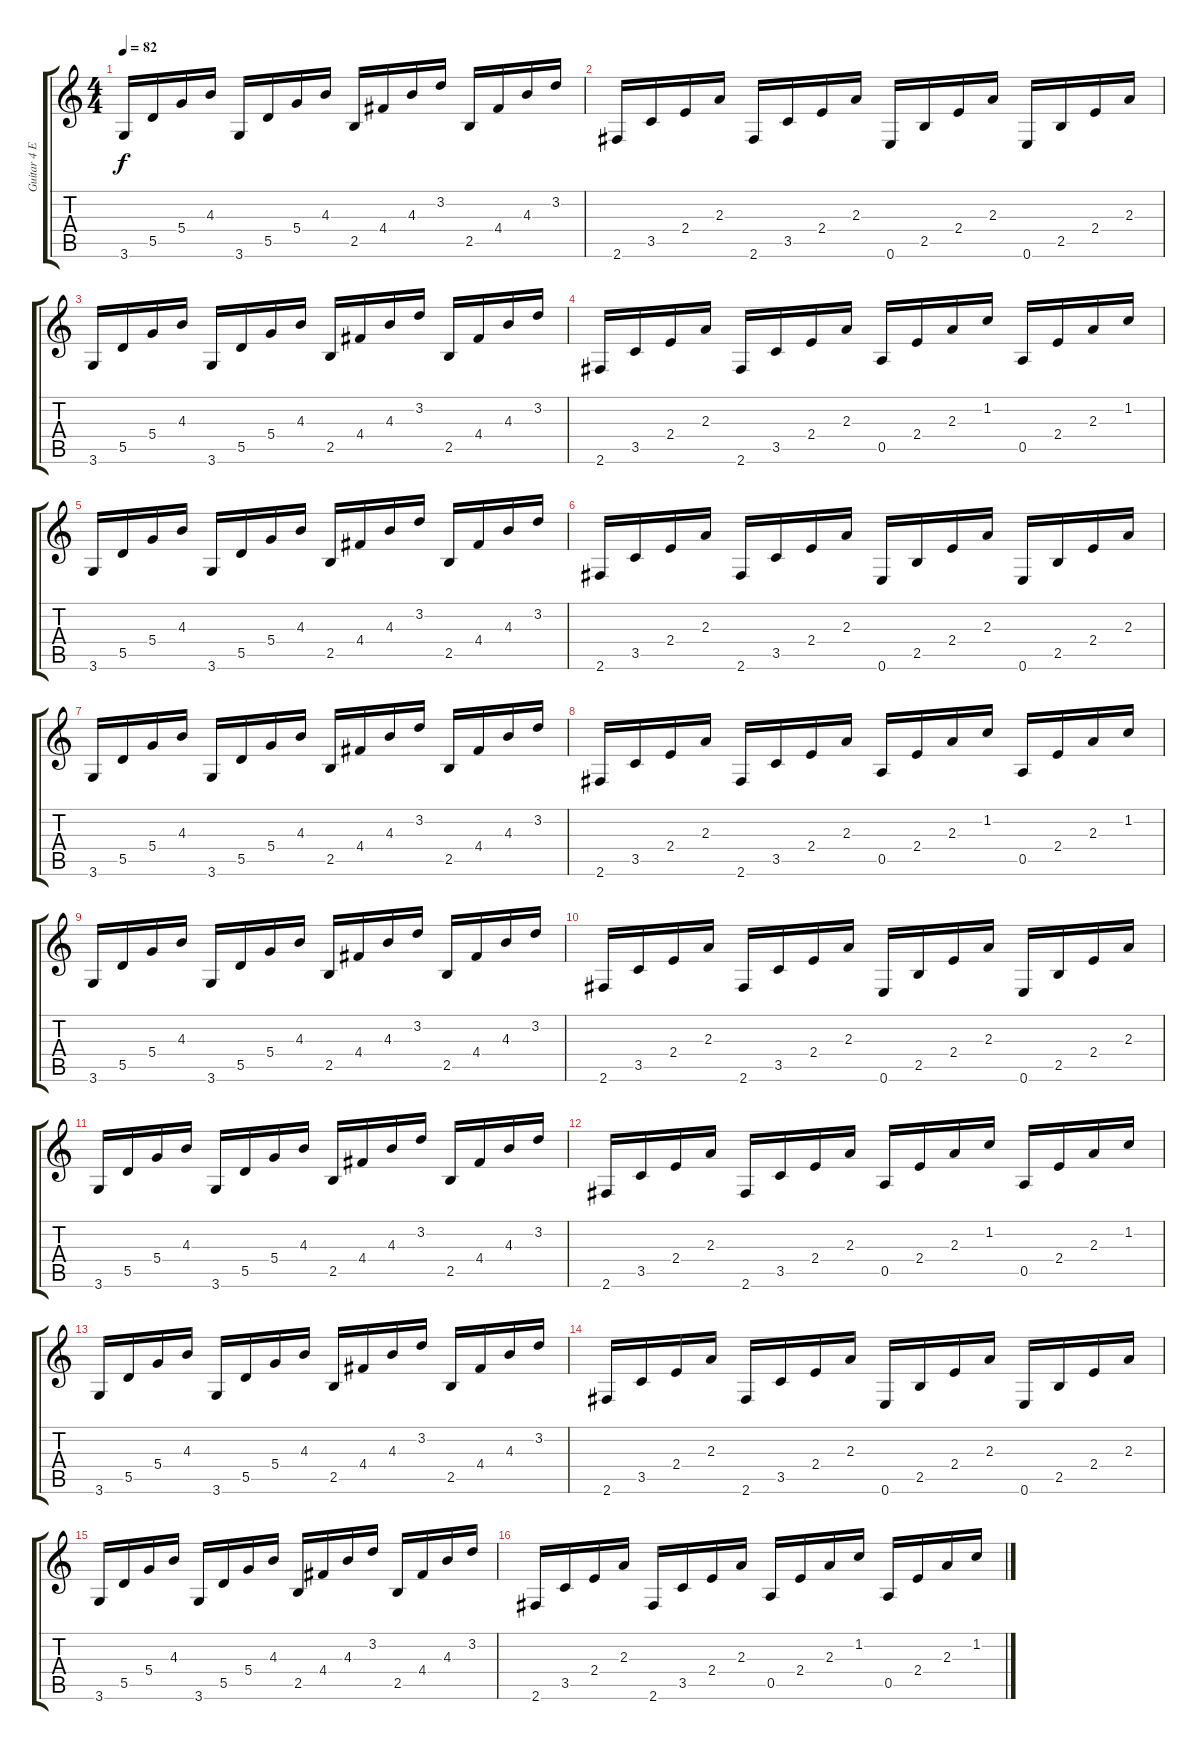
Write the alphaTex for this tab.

\track ("Guitar 4 Electric" "Guitar 4 E") {instrument distortionguitar}
\staff {score tabs}
\tuning (E4 B3 G3 D3 A2 E2) {hide}
\ts (4 4)
\tempo 82
\clef g2
\ks c
3.6.16{dy f volume 12} 5.5.16 5.4.16 4.3.16 3.6.16 5.5.16 5.4.16 4.3.16 2.5.16 4.4.16 4.3.16 3.2.16 2.5.16 4.4.16 4.3.16 3.2.16 |
2.6.16 3.5.16 2.4.16 2.3.16 2.6.16 3.5.16 2.4.16 2.3.16 0.6.16 2.5.16 2.4.16 2.3.16 0.6.16 2.5.16 2.4.16 2.3.16 |
3.6.16 5.5.16 5.4.16 4.3.16 3.6.16 5.5.16 5.4.16 4.3.16 2.5.16 4.4.16 4.3.16 3.2.16 2.5.16 4.4.16 4.3.16 3.2.16 |
2.6.16 3.5.16 2.4.16 2.3.16 2.6.16 3.5.16 2.4.16 2.3.16 0.5.16 2.4.16 2.3.16 1.2.16 0.5.16 2.4.16 2.3.16 1.2.16 |
3.6.16 5.5.16 5.4.16 4.3.16 3.6.16 5.5.16 5.4.16 4.3.16 2.5.16 4.4.16 4.3.16 3.2.16 2.5.16 4.4.16 4.3.16 3.2.16 |
2.6.16 3.5.16 2.4.16 2.3.16 2.6.16 3.5.16 2.4.16 2.3.16 0.6.16 2.5.16 2.4.16 2.3.16 0.6.16 2.5.16 2.4.16 2.3.16 |
3.6.16 5.5.16 5.4.16 4.3.16 3.6.16 5.5.16 5.4.16 4.3.16 2.5.16 4.4.16 4.3.16 3.2.16 2.5.16 4.4.16 4.3.16 3.2.16 |
2.6.16 3.5.16 2.4.16 2.3.16 2.6.16 3.5.16 2.4.16 2.3.16 0.5.16 2.4.16 2.3.16 1.2.16 0.5.16 2.4.16 2.3.16 1.2.16 |
3.6.16{volume 0} 5.5.16 5.4.16 4.3.16 3.6.16 5.5.16 5.4.16 4.3.16 2.5.16 4.4.16 4.3.16 3.2.16 2.5.16 4.4.16 4.3.16 3.2.16 |
2.6.16 3.5.16 2.4.16 2.3.16 2.6.16 3.5.16 2.4.16 2.3.16 0.6.16 2.5.16 2.4.16 2.3.16 0.6.16 2.5.16 2.4.16 2.3.16 |
3.6.16 5.5.16 5.4.16 4.3.16 3.6.16 5.5.16 5.4.16 4.3.16 2.5.16 4.4.16 4.3.16 3.2.16 2.5.16 4.4.16 4.3.16 3.2.16 |
2.6.16 3.5.16 2.4.16 2.3.16 2.6.16 3.5.16 2.4.16 2.3.16 0.5.16 2.4.16 2.3.16 1.2.16 0.5.16 2.4.16 2.3.16 1.2.16 |
3.6.16{volume 0} 5.5.16 5.4.16 4.3.16 3.6.16 5.5.16 5.4.16 4.3.16 2.5.16 4.4.16 4.3.16 3.2.16 2.5.16 4.4.16 4.3.16 3.2.16 |
2.6.16 3.5.16 2.4.16 2.3.16 2.6.16 3.5.16 2.4.16 2.3.16 0.6.16 2.5.16 2.4.16 2.3.16 0.6.16 2.5.16 2.4.16 2.3.16 |
3.6.16 5.5.16 5.4.16 4.3.16 3.6.16 5.5.16 5.4.16 4.3.16 2.5.16 4.4.16 4.3.16 3.2.16 2.5.16 4.4.16 4.3.16 3.2.16 |
2.6.16 3.5.16 2.4.16 2.3.16 2.6.16 3.5.16 2.4.16 2.3.16 0.5.16 2.4.16 2.3.16 1.2.16 0.5.16 2.4.16 2.3.16 1.2.16
